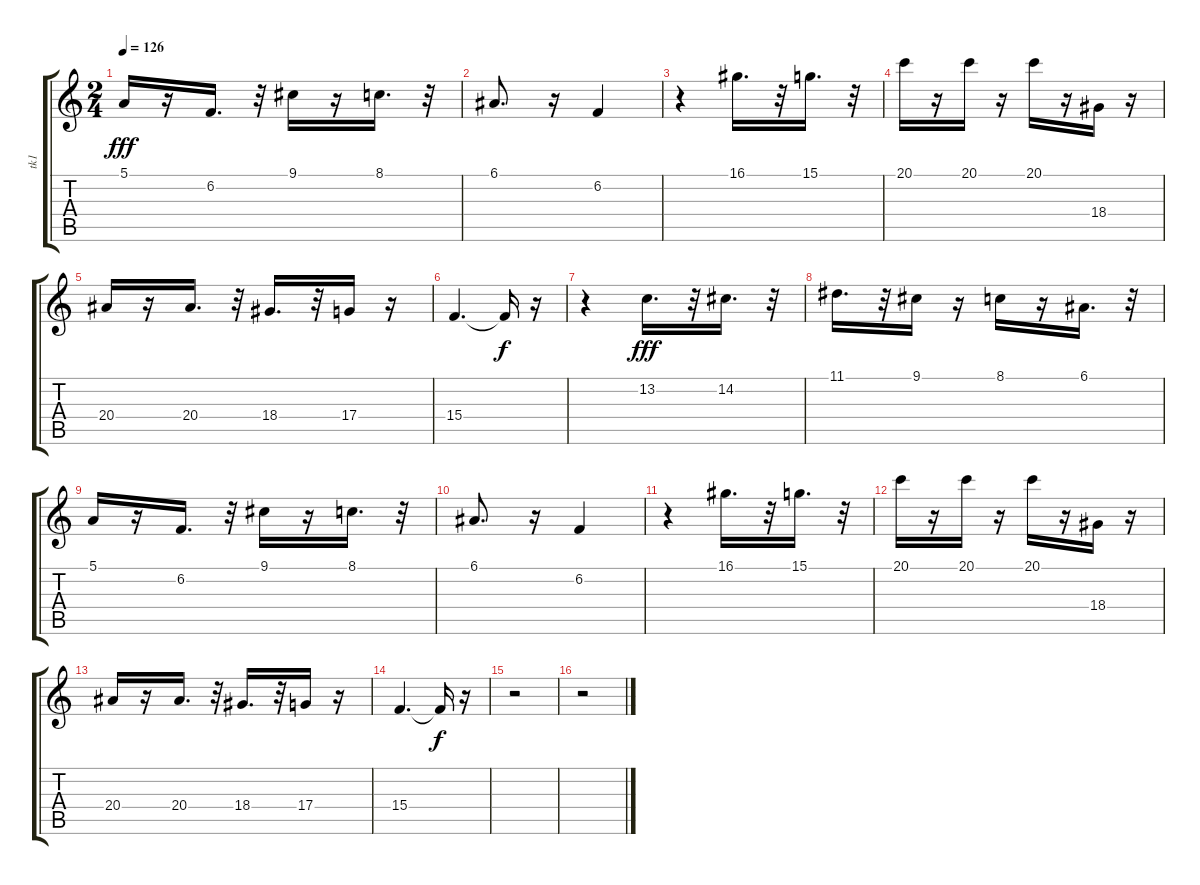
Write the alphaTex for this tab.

\track ("tk1" "tk1") {instrument flute}
\staff {score tabs}
\tuning (E4 B3 G3 D3 A2 E2) {hide}
\ts (2 4)
\tempo 126
\clef g2
\ks c
5.1.16{dy fff} r.16 6.2.16{d} r.32 9.1.16 r.16 8.1.16{d} r.32 |
6.1.8{d} r.16 6.2.4 |
r.4 16.1.16{d} r.32 15.1.16{d} r.32 |
20.1.16 r.16 20.1.16 r.16 20.1.16 r.16 18.4.16 r.16 |
20.4.16 r.16 20.4.16{d} r.32 18.4.16{d} r.32 17.4.16 r.16 |
15.4.4{d} 15.4{t}.16{dy f} r.16 |
r.4 13.2.16{d dy fff} r.32 14.2.16{d} r.32 |
11.1.16{d} r.32 9.1.16 r.16 8.1.16 r.16 6.1.16{d} r.32 |
5.1.16 r.16 6.2.16{d} r.32 9.1.16 r.16 8.1.16{d} r.32 |
6.1.8{d} r.16 6.2.4 |
r.4 16.1.16{d} r.32 15.1.16{d} r.32 |
20.1.16 r.16 20.1.16 r.16 20.1.16 r.16 18.4.16 r.16 |
20.4.16 r.16 20.4.16{d} r.32 18.4.16{d} r.32 17.4.16 r.16 |
15.4.4{d} 15.4{t}.16{dy f} r.16 |
r.2 |
r.2
